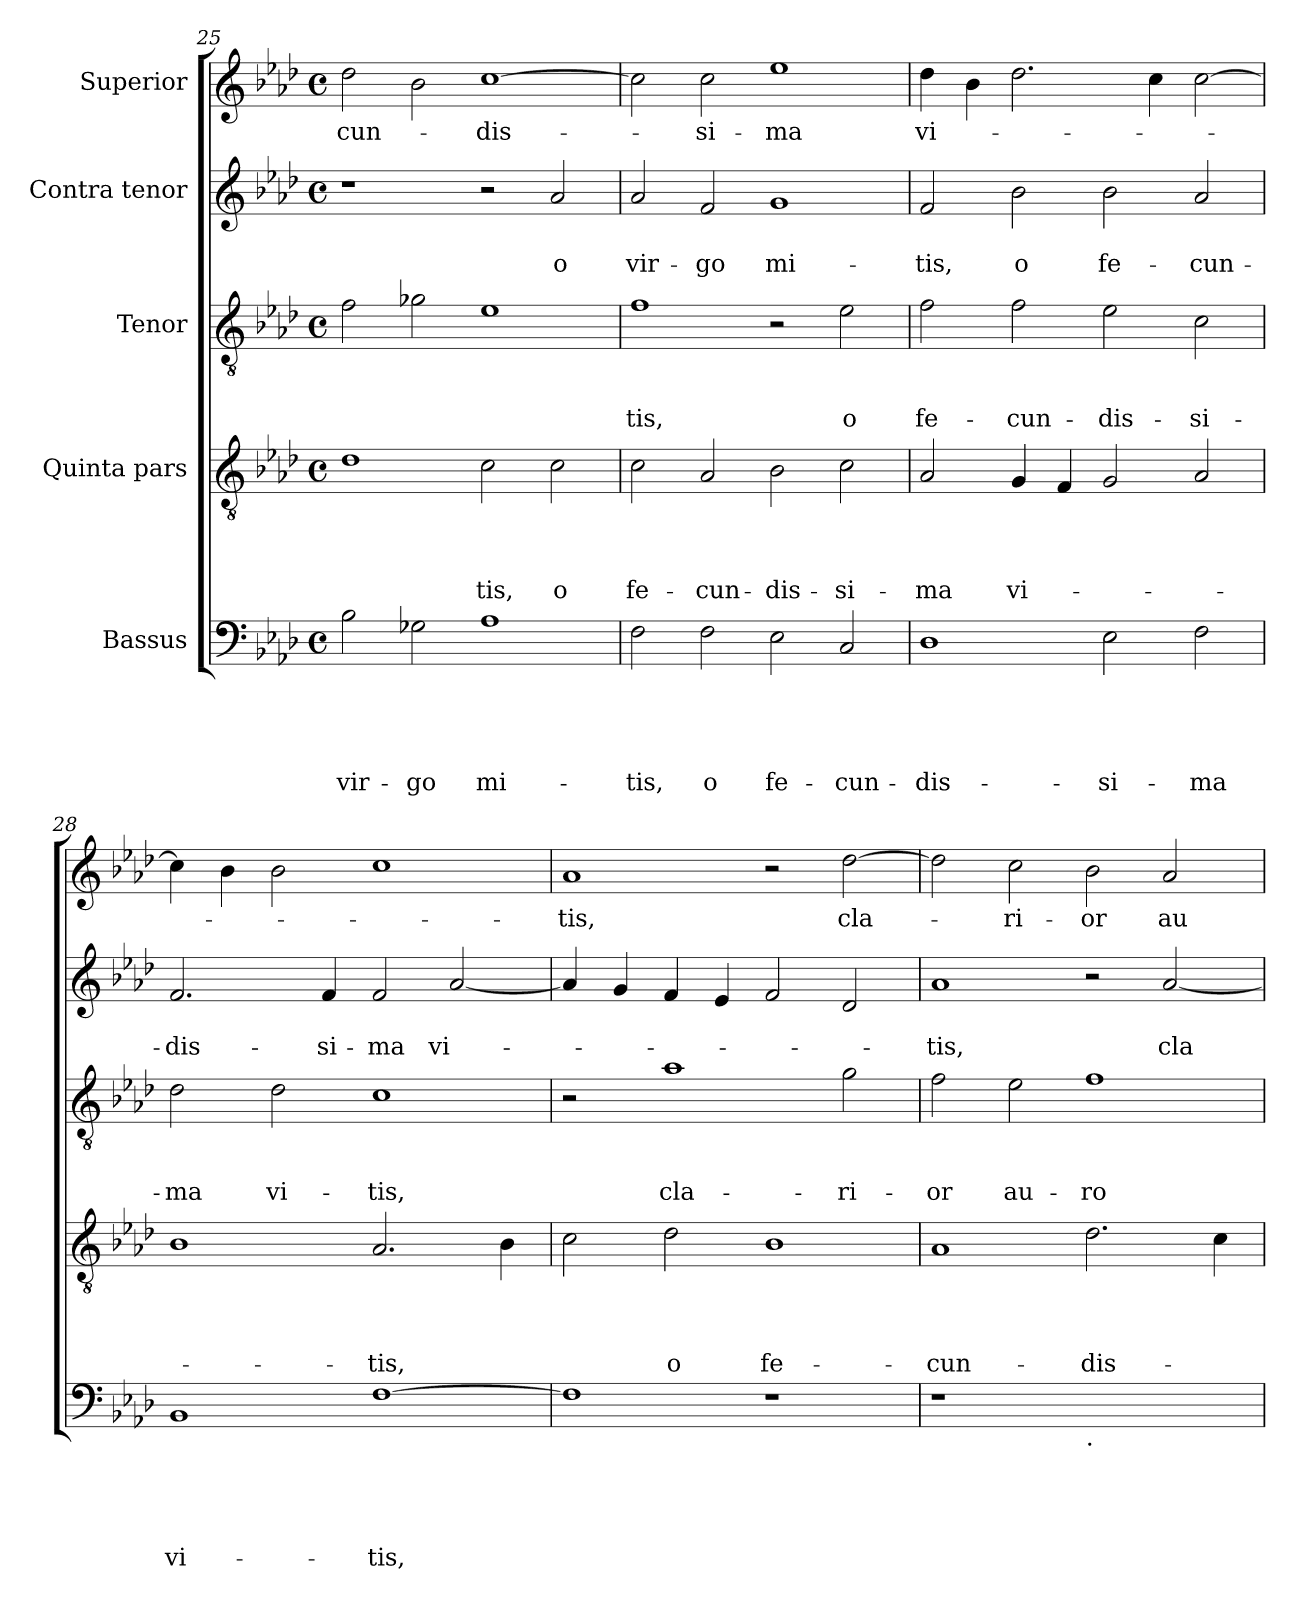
**kern	**text	**text	**text	**text	**text	**kern	**text	**text	**text	**text	**kern	**text	**text	**text	**kern	**text	**text	**kern	**text
*part5	*part5	*part5	*part5	*part5	*part5	*part4	*part4	*part4	*part4	*part4	*part3	*part3	*part3	*part3	*part2	*part2	*part2	*part1	*part1
*staff5	*staff5	*staff5	*staff5	*staff5	*staff5	*staff4	*staff4	*staff4	*staff4	*staff4	*staff3	*staff3	*staff3	*staff3	*staff2	*staff2	*staff2	*staff1	*staff1
*I"Bassus	*	*	*	*	*	*I"Quinta pars	*	*	*	*	*I"Tenor	*	*	*	*I"Contra tenor	*	*	*I"Superior	*
!!LO:PB:g=z
*clefF4	*	*	*	*	*	*clefGv2	*	*	*	*	*clefGv2	*	*	*	*clefG2	*	*	*clefG2	*
*k[b-e-a-d-]	*	*	*	*	*	*k[b-e-a-d-]	*	*	*	*	*k[b-e-a-d-]	*	*	*	*k[b-e-a-d-]	*	*	*k[b-e-a-d-]	*
*A-:	*	*	*	*	*	*A-:	*	*	*	*	*A-:	*	*	*	*A-:	*	*	*A-:	*
*M4/4	*	*	*	*	*	*M4/4	*	*	*	*	*M4/4	*	*	*	*M4/4	*	*	*M4/4	*
*met(c)	*	*	*	*	*	*met(c)	*	*	*	*	*met(c)	*	*	*	*met(c)	*	*	*met(c)	*
=25	=25	=25	=25	=25	=25	=25	=25	=25	=25	=25	=25	=25	=25	=25	=25	=25	=25	=25	=25
!	!	!	!	!	!LO:LY:b	!	!	!	!	!	!	!	!	!	!	!	!	!	!LO:LY:b
2B-\	.	.	.	.	vir-	1d-	.	.	.	.	2f\	.	.	.	1r	.	.	2dd-\	-cun-
!	!	!	!	!	!LO:LY:b	!	!	!	!	!	!	!	!	!	!	!	!	!	!
2G-X\	.	.	.	.	-go	.	.	.	.	.	2g-X\	.	.	.	.	.	.	2b-\	.
!	!	!	!	!	!LO:LY:b	!	!	!	!	!LO:LY:b	!	!	!	!	!	!	!	!	!LO:LY:b
1A-	.	.	.	.	mi-	2c\	.	.	.	-tis,	1e-	.	.	.	2r	.	.	[>1cc	-dis-
!	!	!	!	!	!	!	!	!	!	!LO:LY:b	!	!	!	!	!	!	!LO:LY:b	!	!
.	.	.	.	.	.	2c\	.	.	.	o	.	.	.	.	2a-/	.	o	.	.
=26	=26	=26	=26	=26	=26	=26	=26	=26	=26	=26	=26	=26	=26	=26	=26	=26	=26	=26	=26
!	!	!	!	!	!LO:LY:b	!	!	!	!	!LO:LY:b	!	!	!	!LO:LY:b	!	!	!LO:LY:b	!	!
2F\	.	.	.	.	-tis,	2c\	.	.	.	fe-	1f	.	.	-tis,	2a-/	.	vir-	2cc\]	.
!	!	!	!	!	!LO:LY:b	!	!	!	!	!LO:LY:b	!	!	!	!	!	!	!LO:LY:b	!	!LO:LY:b
2F\	.	.	.	.	o	2A-/	.	.	.	-cun-	.	.	.	.	2f/	.	-go	2cc\	-si-
!	!	!	!	!	!LO:LY:b	!	!	!	!	!LO:LY:b	!	!	!	!	!	!	!LO:LY:b	!	!LO:LY:b
2E-\	.	.	.	.	fe-	2B-\	.	.	.	-dis-	2r	.	.	.	1g	.	mi-	1ee-	-ma
!	!	!	!	!	!LO:LY:b	!	!	!	!	!LO:LY:b	!	!	!	!LO:LY:b	!	!	!	!	!
2C/	.	.	.	.	-cun-	2c\	.	.	.	-si-	2e-\	.	.	o	.	.	.	.	.
=27	=27	=27	=27	=27	=27	=27	=27	=27	=27	=27	=27	=27	=27	=27	=27	=27	=27	=27	=27
!	!	!	!	!	!LO:LY:b	!	!	!	!	!LO:LY:b	!	!	!	!LO:LY:b	!	!	!LO:LY:b	!	!LO:LY:b
1D-	.	.	.	.	-dis-	2A-/	.	.	.	-ma	2f\	.	.	fe-	2f/	.	-tis,	4dd-\	vi-
.	.	.	.	.	.	.	.	.	.	.	.	.	.	.	.	.	.	4b-\	.
!	!	!	!	!	!	!	!	!	!	!LO:LY:b	!	!	!	!LO:LY:b	!	!	!LO:LY:b	!	!
.	.	.	.	.	.	4G/	.	.	.	vi-	2f\	.	.	-cun-	2b-\	.	o	2.dd-\	.
.	.	.	.	.	.	4F/	.	.	.	.	.	.	.	.	.	.	.	.	.
!	!	!	!	!	!LO:LY:b	!	!	!	!	!	!	!	!	!LO:LY:b	!	!	!LO:LY:b	!	!
2E-\	.	.	.	.	-si-	2G/	.	.	.	.	2e-\	.	.	-dis-	2b-\	.	fe-	.	.
.	.	.	.	.	.	.	.	.	.	.	.	.	.	.	.	.	.	4cc\	.
!	!	!	!	!	!LO:LY:b	!	!	!	!	!	!	!	!	!LO:LY:b	!	!	!LO:LY:b	!	!
2F\	.	.	.	.	-ma	2A-/	.	.	.	.	2c\	.	.	-si-	2a-/	.	-cun-	[>2cc\	.
=28	=28	=28	=28	=28	=28	=28	=28	=28	=28	=28	=28	=28	=28	=28	=28	=28	=28	=28	=28
!	!	!	!	!	!LO:LY:b	!	!	!	!	!	!	!	!	!LO:LY:b	!	!	!LO:LY:b	!	!
1BB-	.	.	.	.	vi-	1B-	.	.	.	.	2d-\	.	.	-ma	2.f/	.	-dis-	4cc\]	.
.	.	.	.	.	.	.	.	.	.	.	.	.	.	.	.	.	.	4b-\	.
!	!	!	!	!	!	!	!	!	!	!	!	!	!	!LO:LY:b	!	!	!	!	!
.	.	.	.	.	.	.	.	.	.	.	2d-\	.	.	vi-	.	.	.	2b-\	.
!	!	!	!	!	!	!	!	!	!	!	!	!	!	!	!	!	!LO:LY:b	!	!
.	.	.	.	.	.	.	.	.	.	.	.	.	.	.	4f/	.	-si-	.	.
!	!	!	!	!	!LO:LY:b	!	!	!	!	!LO:LY:b	!	!	!	!LO:LY:b	!	!	!LO:LY:b	!	!
[>1F	.	.	.	.	-tis,	2.A-/	.	.	.	-tis,	1c	.	.	-tis,	2f/	.	-ma	1cc	.
!	!	!	!	!	!	!	!	!	!	!	!	!	!	!	!	!	!LO:LY:b	!	!
.	.	.	.	.	.	.	.	.	.	.	.	.	.	.	[<2a-/	.	vi-	.	.
.	.	.	.	.	.	4B-\	.	.	.	.	.	.	.	.	.	.	.	.	.
=29	=29	=29	=29	=29	=29	=29	=29	=29	=29	=29	=29	=29	=29	=29	=29	=29	=29	=29	=29
!	!	!	!	!	!	!	!	!	!	!	!	!	!	!	!	!	!	!	!LO:LY:b
1F]	.	.	.	.	.	2c\	.	.	.	.	2r	.	.	.	4a-/]	.	.	1a-	-tis,
.	.	.	.	.	.	.	.	.	.	.	.	.	.	.	4g/	.	.	.	.
!	!	!	!	!	!	!	!	!	!	!LO:LY:b	!	!	!	!LO:LY:b	!	!	!	!	!
.	.	.	.	.	.	2d-\	.	.	.	o	1a-	.	.	cla-	4f/	.	.	.	.
.	.	.	.	.	.	.	.	.	.	.	.	.	.	.	4e-/	.	.	.	.
!	!	!	!	!	!	!	!	!	!	!LO:LY:b	!	!	!	!	!	!	!	!	!
1r	.	.	.	.	.	1B-	.	.	.	fe-	.	.	.	.	2f/	.	.	2r	.
!	!	!	!	!	!	!	!	!	!	!	!	!	!	!LO:LY:b	!	!	!	!	!LO:LY:b
.	.	.	.	.	.	.	.	.	.	.	2g\	.	.	-ri-	2d-/	.	.	[<2dd-\	cla-
!!LO:LB:g=z
=30	=30	=30	=30	=30	=30	=30	=30	=30	=30	=30	=30	=30	=30	=30	=30	=30	=30	=30	=30
!	!	!	!	!	!	!	!	!	!	!LO:LY:b	!	!	!	!LO:LY:b	!	!	!LO:LY:b	!	!
1r	.	.	.	.	.	1A-	.	.	.	-cun-	2f\	.	.	-or	1a-	.	-tis,	2dd-\]	.
!	!	!	!	!	!	!	!	!	!	!	!	!	!	!LO:LY:b	!	!	!	!	!LO:LY:b
.	.	.	.	.	.	.	.	.	.	.	2e-\	.	.	au-	.	.	.	2cc\	-ri-
!LO:TX:b:t=.	!	!	!	!	!	!	!	!	!	!	!	!	!	!	!	!	!	!	!
!	!	!	!	!	!	!	!	!	!	!LO:LY:b	!	!	!	!LO:LY:b	!	!	!	!	!LO:LY:b
1ryy	.	.	.	.	.	2.d-\	.	.	.	-dis-	1f	.	.	-ro-	2r	.	.	2b-\	-or
!	!	!	!	!	!	!	!	!	!	!	!	!	!	!	!	!	!LO:LY:b	!	!LO:LY:b
.	.	.	.	.	.	.	.	.	.	.	.	.	.	.	[<2a-/	.	cla-	2a-/	au-
.	.	.	.	.	.	4c\	.	.	.	.	.	.	.	.	.	.	.	.	.
=	=	=	=	=	=	=	=	=	=	=	=	=	=	=	=	=	=	=	=
*-	*-	*-	*-	*-	*-	*-	*-	*-	*-	*-	*-	*-	*-	*-	*-	*-	*-	*-	*-
